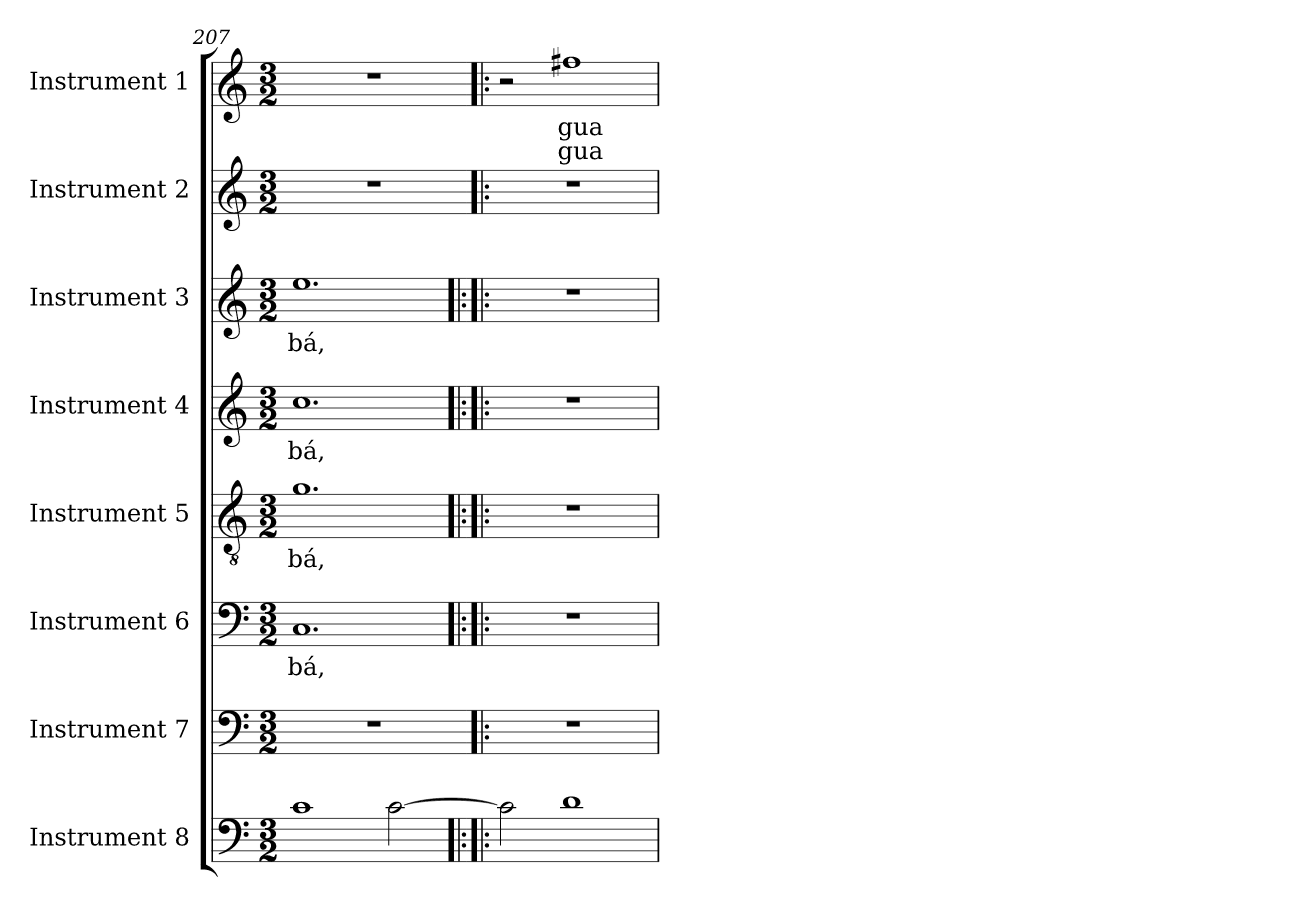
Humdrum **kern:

**kern	**kern	**kern	**text	**kern	**text	**kern	**text	**kern	**text	**kern	**kern	**text	**text
*part8	*part7	*part6	*part6	*part5	*part5	*part4	*part4	*part3	*part3	*part2	*part1	*part1	*part1
*staff8	*staff7	*staff6	*staff6	*staff5	*staff5	*staff4	*staff4	*staff3	*staff3	*staff2	*staff1	*staff1	*staff1
*I"Instrument 8	*I"Instrument 7	*I"Instrument 6	*	*I"Instrument 5	*	*I"Instrument 4	*	*I"Instrument 3	*	*I"Instrument 2	*I"Instrument 1	*	*
*clefF4	*clefF4	*clefF4	*	*clefGv2	*	*clefG2	*	*clefG2	*	*clefG2	*clefG2	*	*
*k[]	*k[]	*k[]	*	*k[]	*	*k[]	*	*k[]	*	*k[]	*k[]	*	*
*C:	*C:	*C:	*	*C:	*	*C:	*	*C:	*	*C:	*C:	*	*
*M3/2	*M3/2	*M3/2	*	*M3/2	*	*M3/2	*	*M3/2	*	*M3/2	*M3/2	*	*
=207	=207	=207	=207	=207	=207	=207	=207	=207	=207	=207	=207	=207	=207
!	!	!	!LO:LY:b:rj	!	!LO:LY:b:rj	!	!LO:LY:b:rj	!	!LO:LY:b:rj	!	!	!	!
1c	1.r	1.C	-bá,	1.g	-bá,	1.cc	-bá,	1.ee	-bá,	1.r	1.r	.	.
[>2c\	.	.	.	.	.	.	.	.	.	.	.	.	.
=208!|:	=208	=208!|:	=208!|:	=208!|:	=208!|:	=208!|:	=208!|:	=208!|:	=208!|:	=208!|:	=208!|:	=208!|:	=208!|:
2c\]	1.r	1.r	.	1.r	.	1.r	.	1.r	.	1.r	2r	.	.
!	!	!	!	!	!	!	!	!	!	!	!	!LO:LY:b:cj	!LO:LY:b:cj
1d	.	.	.	.	.	.	.	.	.	.	1ff#X	gua-	-gua-
=	=	=	=	=	=	=	=	=	=	=	=	=	=
*-	*-	*-	*-	*-	*-	*-	*-	*-	*-	*-	*-	*-	*-
